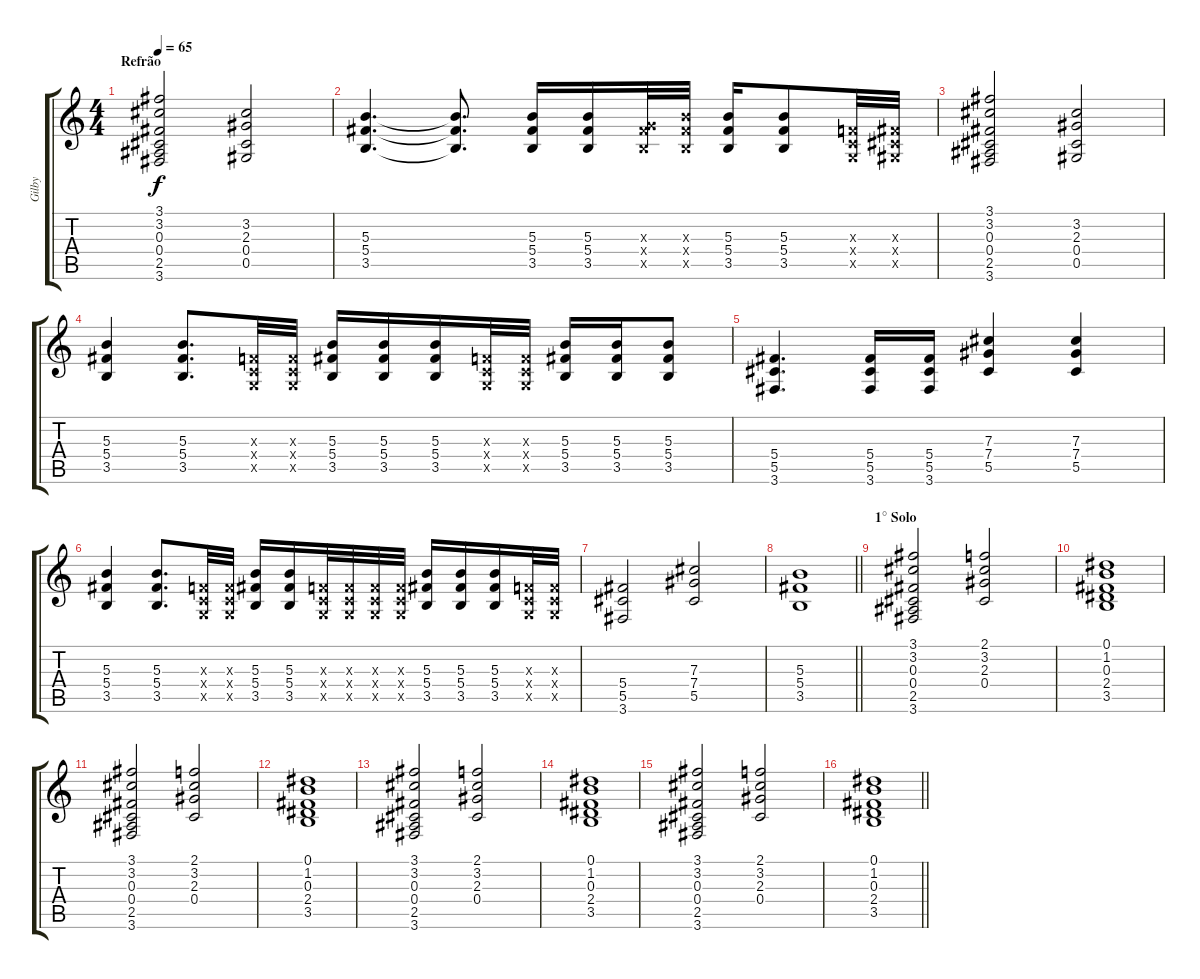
\track ("Gilby" "Gilby") {instrument acousticguitarnylon}
\staff {score tabs}
\tuning (Eb4 Bb3 Gb3 Db3 Ab2 Eb2) {hide}
\ts (4 4)
\section ("" "Refrão")
\tempo 65
\clef g2
\ks c
(3.1 3.2 0.3 0.4 2.5 3.6).2{dy f instrument distortionguitar} (3.2 2.3 0.4 0.5).2 |
(5.3 5.4 3.5).4{d} (5.3{t} 5.4{t} 3.5{t}).8{d} (5.3 5.4 3.5).16 (5.3 5.4 3.5).16 (1.3{x} 5.4{x} 3.5{x}).32 (5.3{x} 5.4{x} 3.5{x}).32 (5.3 5.4 3.5).16 (5.3 5.4 3.5).8 (-1.3{x} -1.4{x} -1.5{x}).32 (0.3{x} 0.4{x} 0.5{x}).32 |
(3.1 3.2 0.3 0.4 2.5 3.6).2{instrument distortionguitar} (3.2 2.3 0.4 0.5).2 |
(5.3 5.4 3.5).4 (5.3 5.4 3.5).8{d} (-1.3{x} -1.4{x} -1.5{x}).32 (-1.3{x} -1.4{x} -1.5{x}).32 (5.3 5.4 3.5).16 (5.3 5.4 3.5).16 (5.3 5.4 3.5).16 (-1.3{x} -1.4{x} -1.5{x}).32 (-1.3{x} -1.4{x} -1.5{x}).32 (5.3 5.4 3.5).16 (5.3 5.4 3.5).16 (5.3 5.4 3.5).8 |
(5.4 5.5 3.6).4{d} (5.4 5.5 3.6).16 (5.4 5.5 3.6).16 (7.3 7.4 5.5).4 (7.3 7.4 5.5).4 |
(5.3 5.4 3.5).4 (5.3 5.4 3.5).8{d} (-1.3{x} -1.4{x} -1.5{x}).32 (-1.3{x} -1.4{x} -1.5{x}).32 (5.3 5.4 3.5).16 (5.3 5.4 3.5).16 (-1.3{x} -1.4{x} -1.5{x}).32 (-1.3{x} -1.4{x} -1.5{x}).32 (-1.3{x} -1.4{x} -1.5{x}).32 (-1.3{x} -1.4{x} -1.5{x}).32 (5.3 5.4 3.5).16 (5.3 5.4 3.5).16 (5.3 5.4 3.5).16 (-1.3{x} -1.4{x} -1.5{x}).32 (-1.3{x} -1.4{x} -1.5{x}).32 |
(5.4 5.5 3.6).2 (7.3 7.4 5.5).2 |
\barLineRight lightlight
(5.3 5.4 3.5).1 |
\section ("" "1° Solo")
(3.1 3.2 0.3 0.4 2.5 3.6).2{instrument acousticguitarnylon} (2.1 3.2 2.3 0.4).2 |
(0.1 1.2 0.3 2.4 3.5).1 |
(3.1 3.2 0.3 0.4 2.5 3.6).2 (2.1 3.2 2.3 0.4).2 |
(0.1 1.2 0.3 2.4 3.5).1 |
(3.1 3.2 0.3 0.4 2.5 3.6).2 (2.1 3.2 2.3 0.4).2 |
(0.1 1.2 0.3 2.4 3.5).1 |
(3.1 3.2 0.3 0.4 2.5 3.6).2 (2.1 3.2 2.3 0.4).2 |
\barLineRight lightlight
(0.1 1.2 0.3 2.4 3.5).1
